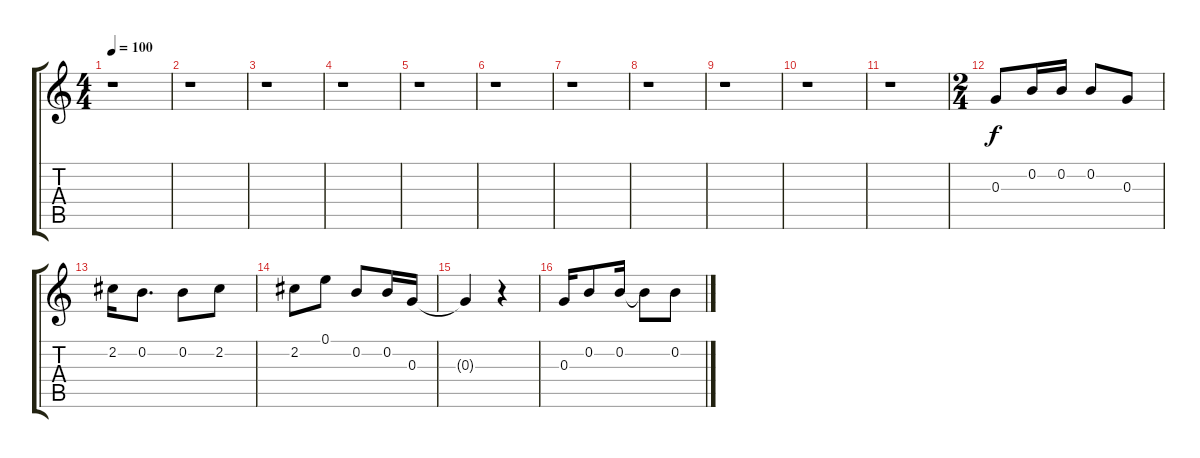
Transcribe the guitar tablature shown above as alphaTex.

\track "" {instrument altosax}
\staff {score tabs}
\tuning (E5 B4 G4 D4 A3 E3) {hide}
\ts (4 4)
\tempo 100
\clef g2
\ks c
r.1{dy f} |
r.1 |
r.1 |
r.1 |
r.1 |
r.1 |
r.1 |
r.1 |
r.1 |
r.1 |
r.1 |
\ts (2 4)
0.3.8 0.2.16 0.2.16 0.2.8 0.3.8 |
2.2.16 0.2.8{d} 0.2.8 2.2.8 |
2.2.8 0.1.8 0.2.8 0.2.16 0.3.16 |
0.3{t}.4 r.4 |
0.3.16 0.2.8 0.2.16 0.2{t}.8 0.2.8
